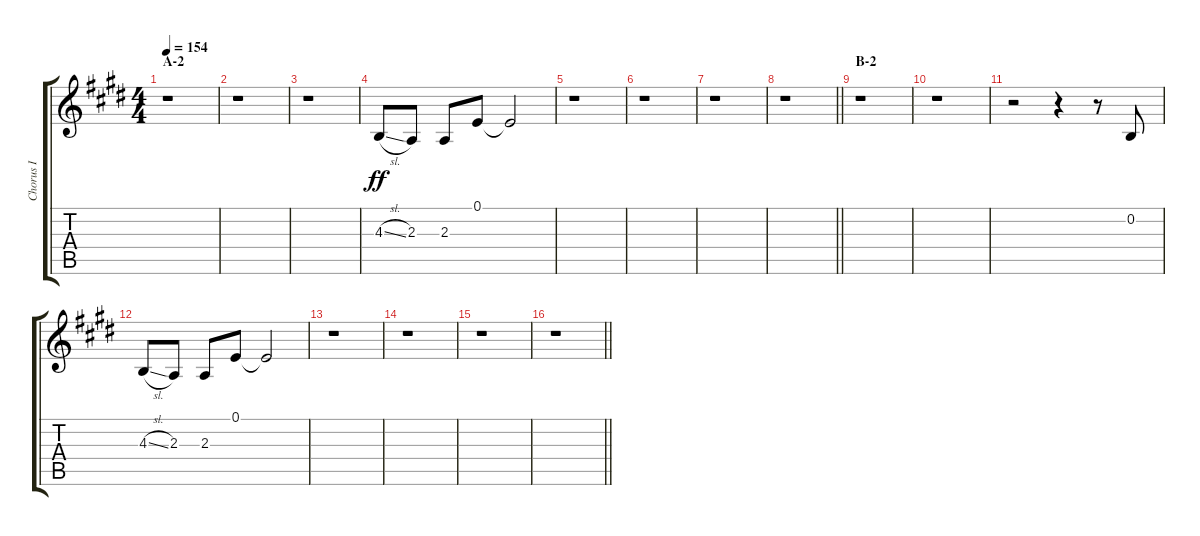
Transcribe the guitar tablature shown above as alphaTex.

\track ("Chorus I" "Chorus I") {instrument voiceoohs}
\staff {score tabs}
\tuning (E4 B3 G3 D3 A2 E2) {hide}
\ts (4 4)
\section ("" "A-2")
\tempo 154
\clef g2
\ks e
r.1{dy ff} |
r.1 |
r.1 |
4.3{sl}.8 2.3.8 2.3.8 0.1.8 0.1{t}.2 |
r.1 |
r.1 |
r.1 |
\barLineRight lightlight
r.1 |
\section ("" "B-2")
r.1 |
r.1 |
r.2 r.4 r.8 0.2.8 |
4.3{sl}.8 2.3.8 2.3.8 0.1.8 0.1{t}.2 |
r.1 |
r.1 |
r.1 |
\barLineRight lightlight
r.1
